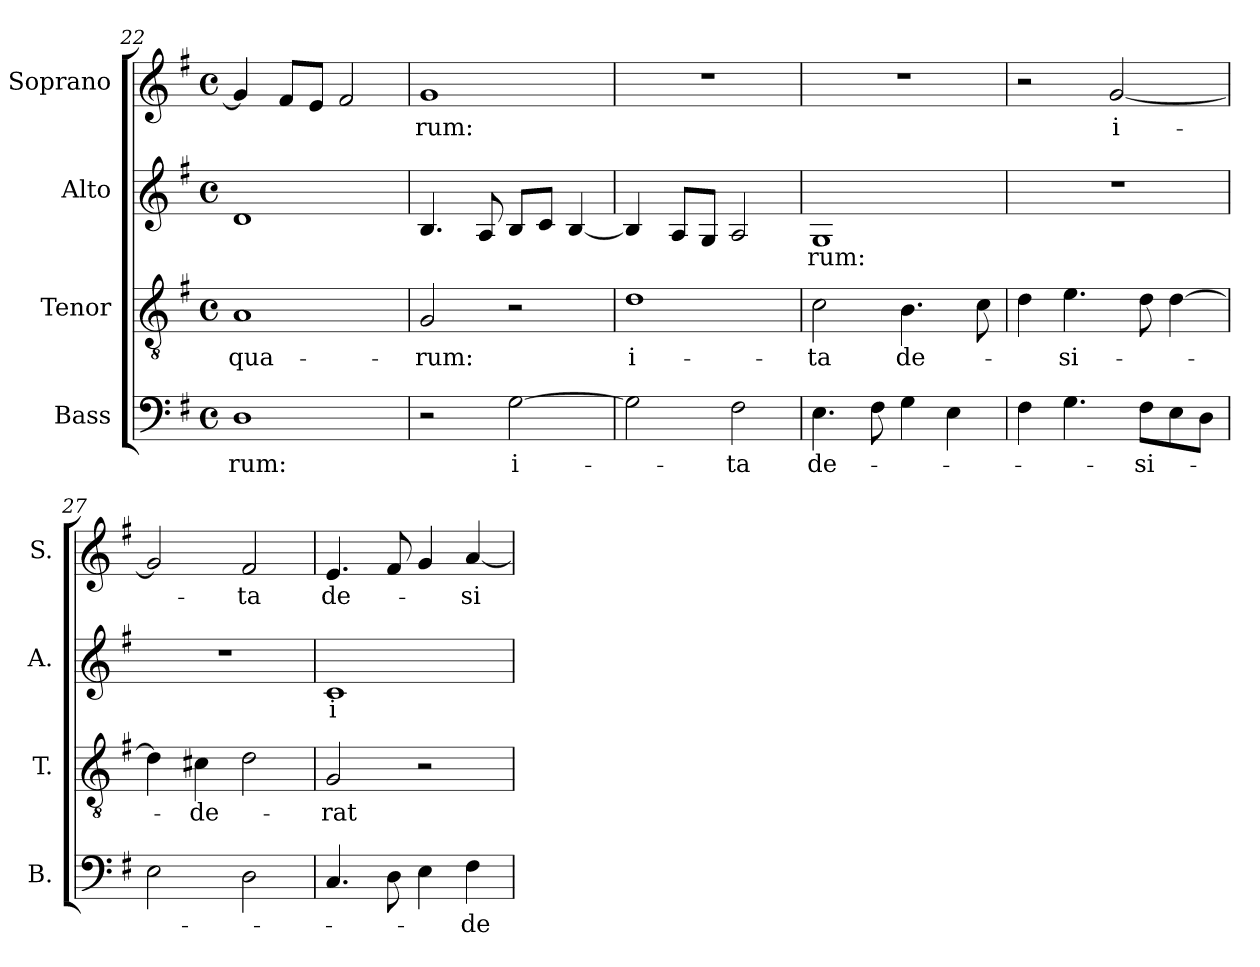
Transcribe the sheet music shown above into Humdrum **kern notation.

**kern	**text	**kern	**text	**kern	**text	**kern	**text
*part4	*part4	*part3	*part3	*part2	*part2	*part1	*part1
*staff4	*staff4	*staff3	*staff3	*staff2	*staff2	*staff1	*staff1
*I"Bass	*	*I"Tenor	*	*I"Alto	*	*I"Soprano	*
*I'B.	*	*I'T.	*	*I'A.	*	*I'S.	*
*clefF4	*	*clefGv2	*	*clefG2	*	*clefG2	*
*	*	*ITrd7c12	*	*	*	*	*
*k[f#]	*	*k[f#]	*	*k[f#]	*	*k[f#]	*
*G:	*	*G:	*	*G:	*	*G:	*
*M4/4	*	*M4/4	*	*M4/4	*	*M4/4	*
*met(c)	*	*met(c)	*	*met(c)	*	*met(c)	*
=22	=22	=22	=22	=22	=22	=22	=22
!	!LO:LY:b:color=#000000	!	!	!	!	!	!
!	!	!	!LO:LY:b:color=#000000	!	!	!	!
1Di	-rum:	1AAi	-qua-	1di	.	4gi/]	.
.	.	.	.	.	.	8f#i/L	.
.	.	.	.	.	.	8ei/J	.
.	.	.	.	.	.	2f#i/	.
=23	=23	=23	=23	=23	=23	=23	=23
!	!	!	!LO:LY:b:color=#000000	!	!	!	!
!	!	!	!	!	!	!	!LO:LY:b:color=#000000
2r	.	2GGi/	-rum:	4.Bi/	.	1gi	-rum:
.	.	.	.	8Ai/	.	.	.
!	!LO:LY:b:color=#000000	!	!	!	!	!	!
[2Gi\	i-	2r	.	8Bi/L	.	.	.
.	.	.	.	8ci/J	.	.	.
.	.	.	.	[4Bi/	.	.	.
=24	=24	=24	=24	=24	=24	=24	=24
!	!	!	!LO:LY:b:color=#000000	!	!	!	!
2Gi\]	.	1Di	i-	4Bi/]	.	1r	.
.	.	.	.	8Ai/L	.	.	.
.	.	.	.	8Gi/J	.	.	.
!	!LO:LY:b:color=#000000	!	!	!	!	!	!
2F#i\	-ta	.	.	2Ai/	.	.	.
=25	=25	=25	=25	=25	=25	=25	=25
!	!LO:LY:b:color=#000000	!	!	!	!	!	!
!	!	!	!LO:LY:b:color=#000000	!	!	!	!
!	!	!	!	!	!LO:LY:b:color=#000000	!	!
4.Ei\	de-	2Ci\	-ta	1Gi	-rum:	1r	.
8F#i\	.	.	.	.	.	.	.
!	!	!	!LO:LY:b:color=#000000	!	!	!	!
4Gi\	.	4.BBi\	de-	.	.	.	.
4Ei\	.	.	.	.	.	.	.
.	.	8Ci\	.	.	.	.	.
!!LO:LB:g=z
=26	=26	=26	=26	=26	=26	=26	=26
4F#i\	.	4Di\	.	1r	.	2r	.
!	!	!	!LO:LY:b:color=#000000	!	!	!	!
4.Gi\	.	4.Ei\	-si-	.	.	.	.
!	!	!	!	!	!	!	!LO:LY:b:color=#000000
.	.	.	.	.	.	[2gi/	i-
!	!LO:LY:b:color=#000000	!	!	!	!	!	!
8F#i\L	-si-	8Di\	.	.	.	.	.
8Ei\	.	[4Di\	.	.	.	.	.
8Di\J	.	.	.	.	.	.	.
=27	=27	=27	=27	=27	=27	=27	=27
2Ei\	.	4Di\]	.	1r	.	2gi/]	.
!	!	!	!LO:LY:b:color=#000000	!	!	!	!
.	.	4C#Xi\	-de-	.	.	.	.
!	!	!	!	!	!	!	!LO:LY:b:color=#000000
2Di\	.	2Di\	.	.	.	2f#i/	-ta
=28	=28	=28	=28	=28	=28	=28	=28
!	!	!	!LO:LY:b:color=#000000	!	!	!	!
!	!	!	!	!	!LO:LY:b:color=#000000	!	!
!	!	!	!	!	!	!	!LO:LY:b:color=#000000
4.Ci/	.	2GGi/	-rat	1ci	i-	4.ei/	de-
8Di\	.	.	.	.	.	8f#i/	.
4Ei\	.	2r	.	.	.	4gi/	.
!	!LO:LY:b:color=#000000	!	!	!	!	!	!
!	!	!	!	!	!	!	!LO:LY:b:color=#000000
4F#i\	-de-	.	.	.	.	[4ai/	-si-
=	=	=	=	=	=	=	=
*-	*-	*-	*-	*-	*-	*-	*-
